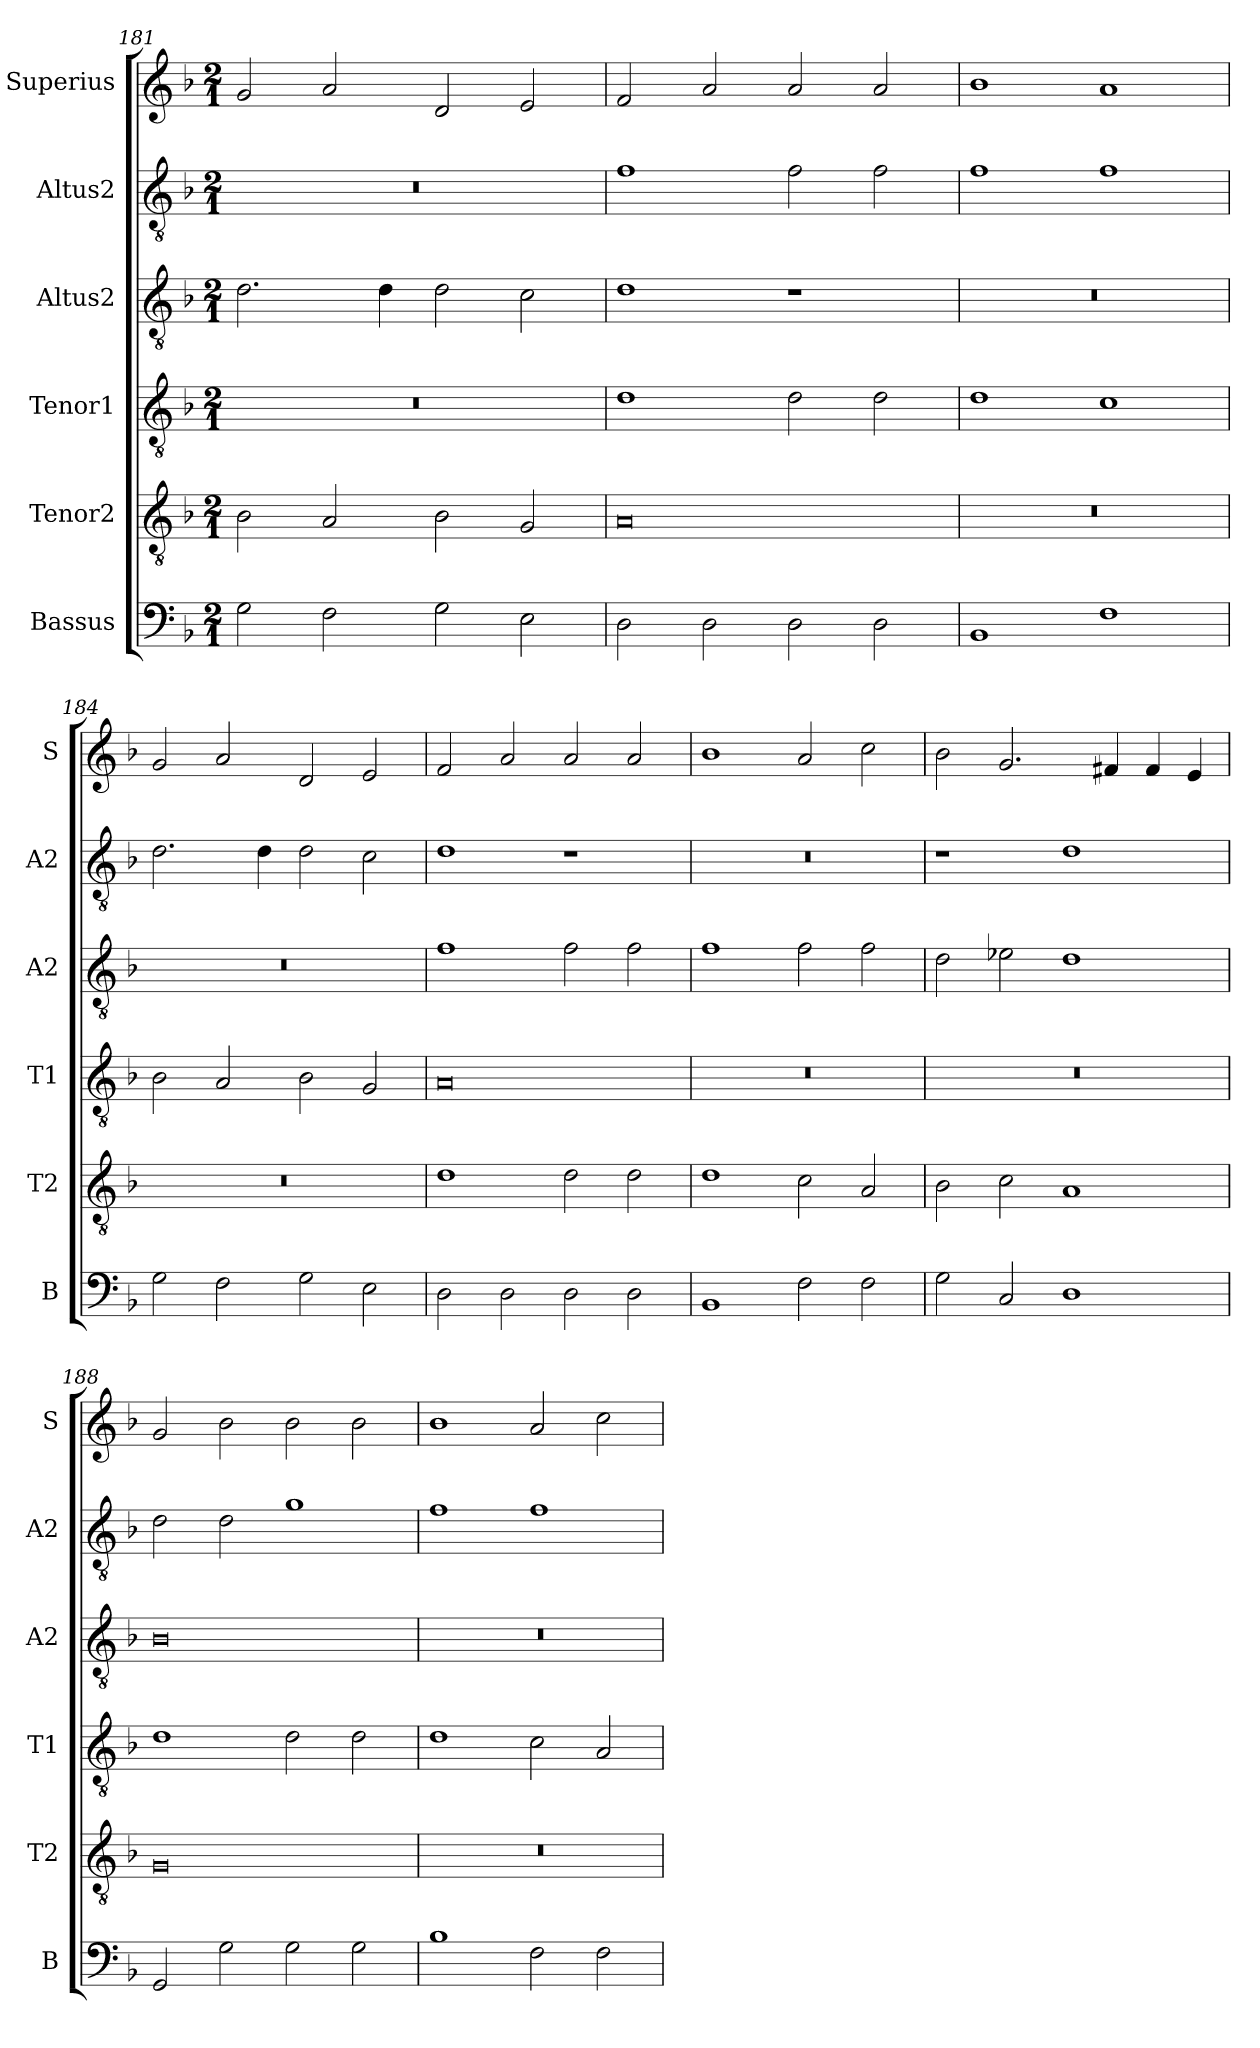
**kern	**kern	**kern	**kern	**kern	**kern
*part6	*part5	*part4	*part3	*part2	*part1
*staff6	*staff5	*staff4	*staff3	*staff2	*staff1
*I"Bassus	*I"Tenor2	*I"Tenor1	*I"Altus2	*I"Altus2	*I"Superius
*I'B	*I'T2	*I'T1	*I'A2	*I'A2	*I'S
*clefF4	*clefGv2	*clefGv2	*clefGv2	*clefGv2	*clefG2
*k[b-]	*k[b-]	*k[b-]	*k[b-]	*k[b-]	*k[b-]
*M2/1	*M2/1	*M2/1	*M2/1	*M2/1	*M2/1
=181	=181	=181	=181	=181	=181
2G\	2B-\	0r	2.d\	0r	2g/
2F\	2A/	.	.	.	2a/
.	.	.	4d\	.	.
2G\	2B-\	.	2d\	.	2d/
2E\	2G/	.	2c\	.	2e/
=182	=182	=182	=182	=182	=182
2D\	0A	1d	1d	1f	2f/
2D\	.	.	.	.	2a/
2D\	.	2d\	1r	2f\	2a/
2D\	.	2d\	.	2f\	2a/
=183	=183	=183	=183	=183	=183
1BB-	0r	1d	0r	1f	1b-
1F	.	1c	.	1f	1a
=184	=184	=184	=184	=184	=184
2G\	0r	2B-\	0r	2.d\	2g/
2F\	.	2A/	.	.	2a/
.	.	.	.	4d\	.
2G\	.	2B-\	.	2d\	2d/
2E\	.	2G/	.	2c\	2e/
=185	=185	=185	=185	=185	=185
2D\	1d	0A	1f	1d	2f/
2D\	.	.	.	.	2a/
2D\	2d\	.	2f\	1r	2a/
2D\	2d\	.	2f\	.	2a/
=186	=186	=186	=186	=186	=186
1BB-	1d	0r	1f	0r	1b-
2F\	2c\	.	2f\	.	2a/
2F\	2A/	.	2f\	.	2cc\
=187	=187	=187	=187	=187	=187
2G\	2B-\	0r	2d\	1r	2b-\
2C/	2c\	.	2e-X\	.	2.g/
1D	1A	.	1d	1d	.
.	.	.	.	.	4f#X/
.	.	.	.	.	4f#/
.	.	.	.	.	4e/
=188	=188	=188	=188	=188	=188
2GG/	0G	1d	0B-	2d\	2g/
2G\	.	.	.	2d\	2b-\
2G\	.	2d\	.	1g	2b-\
2G\	.	2d\	.	.	2b-\
=189	=189	=189	=189	=189	=189
1B-	0r	1d	0r	1f	1b-
2F\	.	2c\	.	1f	2a/
2F\	.	2A/	.	.	2cc\
=	=	=	=	=	=
*-	*-	*-	*-	*-	*-
